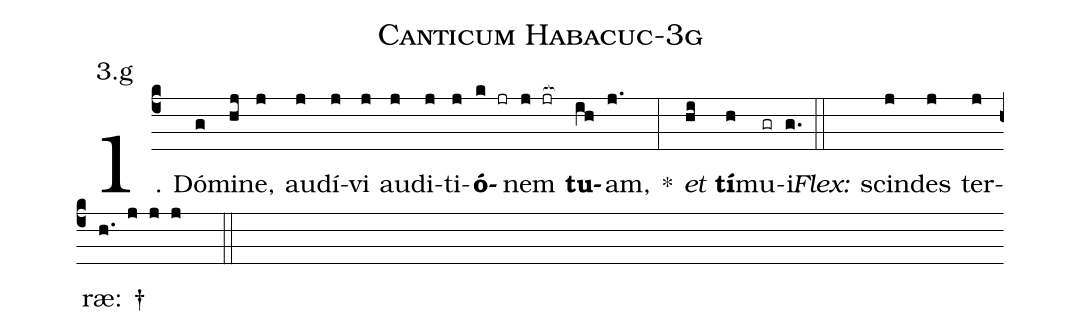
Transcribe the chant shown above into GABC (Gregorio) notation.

name: Canticum Habacuc-3g;
annotation: 3.g;
%%
(c4)1. Dó(g)mi(hj)ne,(j) au(j)dí(j)vi(j) au(j)di(j)ti(j)<b>ó</b>(k jr)nem(j jr[ocb:1{]) <b>tu</b>(ih[ocb:0}])am,(j.) *(:) <i>et</i>(hi) <b>tí</b>(h)mu(gr)i.(g.) (::)
<i>Flex:</i>()  scin(j)des(j) ter(j)ræ: †(h. j j j  ::)
